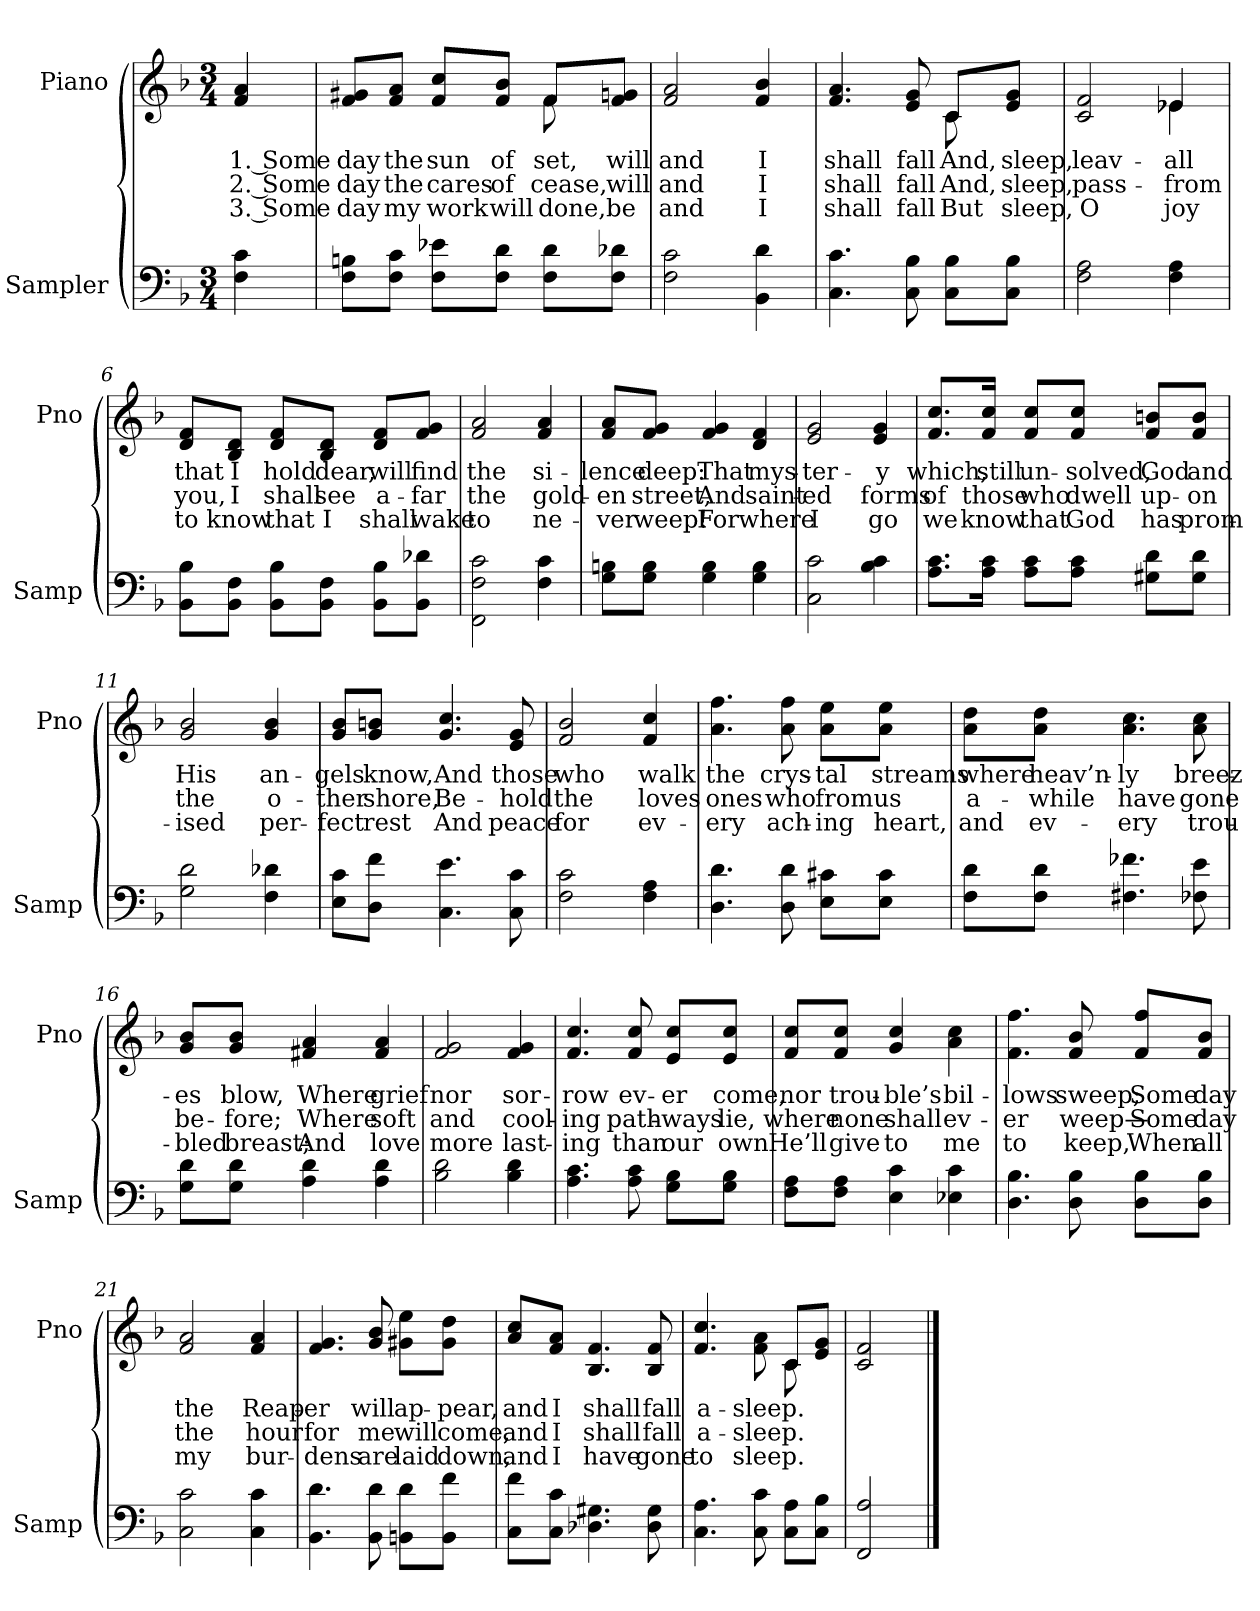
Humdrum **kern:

**kern	**kern	**text	**text	**text
*part2	*part1	*part1	*part1	*part1
*staff2	*staff1	*staff1	*staff1	*staff1
*I"Sampler	*I"Piano	*	*	*
*I'Samp	*I'Pno	*	*	*
*clefF4	*clefG2	*	*	*
*k[b-]	*k[b-]	*	*	*
*F:	*F:	*	*	*
*M3/4	*M3/4	*	*	*
=1	=1	=1	=1	=1
4F 4c	4f 4a	1. Some	2. Some	3. Some
=2	=2	=2	=2	=2
*	*^	*	*	*
8F\ 8Bn\L	8f/ 8g#X/L	2ryy	day	day	day
8F\ 8c\J	8f/ 8a/J	.	the	the	my
8F\ 8e-X\L	8f/ 8cc/L	.	sun	cares	work
8F\ 8d\J	8f/ 8b-/J	.	of	of	will
8F\ 8d\L	8f/L	8f	set,	cease,	done,
8F\ 8d-X\J	8f/ 8gn/J	8ryy	will	will	be
*	*v	*v	*	*	*
=3	=3	=3	=3	=3
2F 2c	2f 2a	and	and	and
4BB- 4d	4f 4b-	I	I	I
=4	=4	=4	=4	=4
*	*^	*	*	*
4.C 4.c	4.f 4.a	2ryy	shall	shall	shall
8C 8B-	8e 8g	.	fall	fall	fall
8C\ 8B-\L	8c/L	8c	And,	And,	But
8C\ 8B-\J	8e/ 8g/J	8ryy	-sleep,	-sleep,	-sleep,
=5	=5	=5	=5	=5	=5
2F 2A	2c 2f	2ryy	leav-	pass-	O
4F 4A	4e-X/	4e-X	all	from	joy
*	*v	*v	*	*	*
=6	=6	=6	=6	=6
8BB-\ 8B-\L	8d/ 8f/L	that	you,	to
8BB-\ 8F\J	8B-/ 8d/J	I	I	know
8BB-\ 8B-\L	8d/ 8f/L	hold	shall	that
8BB-\ 8F\J	8B-/ 8d/J	dear,	see	I
8BB-\ 8B-\L	8d/ 8f/L	will	a-	shall
8BB-\ 8d-X\J	8f/ 8g/J	find	-far	wake
=7	=7	=7	=7	=7
2FF 2F 2c	2f 2a	the	the	to
4F 4c	4f 4a	si-	gold-	ne-
=8	=8	=8	=8	=8
8G\ 8Bn\L	8f/ 8a/L	-lence	-en	-ver
8G\ 8B\J	8f/ 8g/J	deep:	street,	weep!
4G 4B	4f 4g	That	And	For
4G 4B	4d 4f	mys-	saint-	where
=9	=9	=9	=9	=9
2C 2c	2e 2g	-ter-	-ed	I
4B- 4c	4e 4g	-y	forms	go
=10	=10	=10	=10	=10
8.A\ 8.c\L	8.f/ 8.cc/L	which,	of	we
16A\ 16c\Jk	16f/ 16cc/Jk	still	those	know
8A\ 8c\L	8f/ 8cc/L	un-	who	that
8A\ 8c\J	8f/ 8cc/J	-solved,	dwell	God
8G#X\ 8d\L	8f/ 8bn/L	God	up-	has
8G#\ 8d\J	8f/ 8b/J	and	-on	prom-
=11	=11	=11	=11	=11
2G 2d	2g 2b-	His	the	-ised
4F 4d-X	4g 4b-	an-	o-	per-
=12	=12	=12	=12	=12
8E\ 8c\L	8g/ 8b-/L	-gels	-ther	-fect
8D\ 8f\J	8g/ 8bn/J	know,	shore,	rest
4.C 4.e	4.g 4.cc	And	Be-	And
8C 8c	8e 8g	those	-hold	peace
=13	=13	=13	=13	=13
2F 2c	2f 2b-	who	the	for
4F 4A	4f 4cc	walk	loves	ev-
=14	=14	=14	=14	=14
4.D 4.d	4.a 4.ff	the	ones	-ery
8D 8d	8a 8ff	crys-	who	ach-
8E\ 8c#X\L	8a\ 8ee\L	-tal	from	-ing
8E\ 8c#\J	8a\ 8ee\J	streams	us	heart,
=15	=15	=15	=15	=15
8F\ 8d\L	8a\ 8dd\L	where	a-	and
8F\ 8d\J	8a\ 8dd\J	heav’n-	-while	ev-
4.F#X 4.f-X	4.a 4.cc	-ly	have	-ery
8F-X 8e	8a 8cc	breez-	gone	trou-
=16	=16	=16	=16	=16
8G\ 8d\L	8g/ 8b-/L	-es	be-	-bled
8G\ 8d\J	8g/ 8b-/J	blow,	-fore;	breast;
4A 4d	4f#X 4a	Where	Where	And
4A 4d	4f# 4a	grief	soft	love
=17	=17	=17	=17	=17
2B- 2d	2f 2g	nor	and	more
4B- 4d	4f 4g	sor-	cool-	last-
=18	=18	=18	=18	=18
4.A 4.c	4.f 4.cc	-row	-ing	-ing
8A 8c	8f 8cc	ev-	path-	than
8G\ 8B-\L	8e/ 8cc/L	-er	-ways	our
8G\ 8B-\J	8e/ 8cc/J	come,	lie,	own
=19	=19	=19	=19	=19
8F\ 8A\L	8f/ 8cc/L	nor	where	He’ll
8F\ 8A\J	8f/ 8cc/J	trou-	none	give
4E 4c	4g 4cc	-ble’s	shall	to
4E-X 4c	4a 4cc	bil-	ev-	me
=20	=20	=20	=20	=20
4.D 4.B-	4.f 4.ff	-lows	-er	to
8D 8B-	8f 8b-	sweep;	weep—	keep,
8D\ 8B-\L	8f/ 8ff/L	Some	Some	When
8D\ 8B-\J	8f/ 8b-/J	day	day	all
=21	=21	=21	=21	=21
2C 2c	2f 2a	the	the	my
4C 4c	4f 4a	Reap-	hour	bur-
=22	=22	=22	=22	=22
4.BB- 4.d	4.f 4.g	-er	for	-dens
8BB- 8d	8g 8b-	will	me	are
8BBn\ 8d\L	8g#X\ 8ee\L	ap-	will	laid
8BB\ 8f\J	8g#\ 8dd\J	-pear,	come,	down,
=23	=23	=23	=23	=23
8C\ 8f\L	8a/ 8cc/L	and	and	and
8C\ 8c\J	8f/ 8a/J	I	I	I
4.D-X 4.G#X	4.B- 4.f	shall	shall	have
8D- 8G#	8B- 8f	fall	fall	gone
=24	=24	=24	=24	=24
*	*^	*	*	*
4.C 4.A	4.f 4.cc	2ryy	a-	a-	to
8C 8c	8f\ 8a\	.	-sleep.	-sleep.	sleep.
8C\ 8A\L	8c/L	8c	.	.	.
8C\ 8B-\J	8e/ 8g/J	8ryy	.	.	.
*	*v	*v	*	*	*
=25	=25	=25	=25	=25
2FF 2A	2c 2f	.	.	.
==	==	==	==	==
*-	*-	*-	*-	*-
